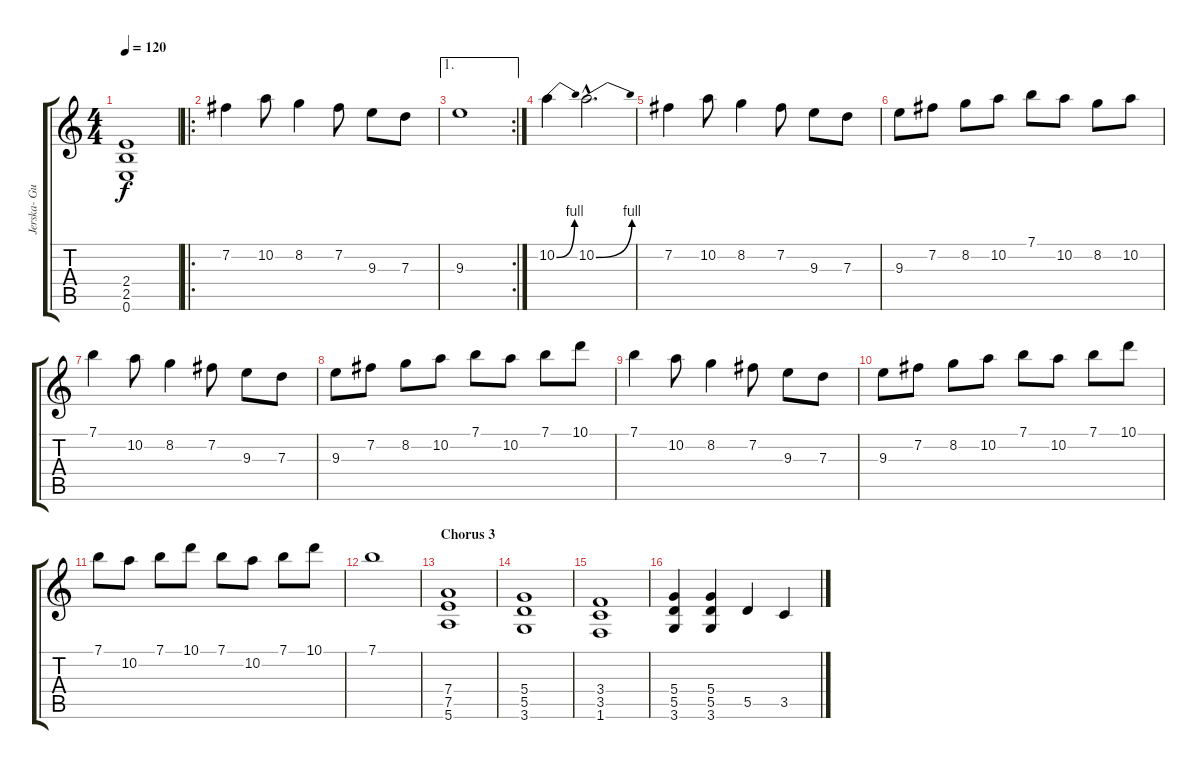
\track ("Jerska- Guitar 2" "Jerska- Gu") {instrument distortionguitar}
\staff {score tabs}
\tuning (E4 B3 G3 D3 A2 E2) {hide}
\ts (4 4)
\tempo 120
\clef g2
\ks c
(2.4{t} 2.5{t} 0.6{t}).1{dy f} |
\ro
7.2.4{volume 16 balance 16} 10.2.8 8.2.4 7.2.8 9.3.8 7.3.8 |
\ae 1
\rc 2
9.3.1 |
10.2{be (bend 0 0 60 4)}.4 10.2{be (bend 0 0 60 4) hac}.2{d} |
7.2.4 10.2.8 8.2.4 7.2.8 9.3.8 7.3.8 |
9.3.8 7.2.8 8.2.8 10.2.8 7.1.8 10.2.8 8.2.8 10.2.8 |
7.1.4 10.2.8 8.2.4 7.2.8 9.3.8 7.3.8 |
9.3.8 7.2.8 8.2.8 10.2.8 7.1.8 10.2.8 7.1.8 10.1.8 |
7.1.4 10.2.8 8.2.4 7.2.8 9.3.8 7.3.8 |
9.3.8 7.2.8 8.2.8 10.2.8 7.1.8 10.2.8 7.1.8 10.1.8 |
7.1.8 10.2.8 7.1.8 10.1.8 7.1.8 10.2.8 7.1.8 10.1.8 |
7.1.1 |
\section ("" "Chorus 3")
(7.4 7.5 5.6).1{volume 14} |
(5.4 5.5 3.6).1 |
(3.4 3.5 1.6).1 |
(5.4 5.5 3.6).4 (5.4 5.5 3.6).4 5.5.4 3.5.4
